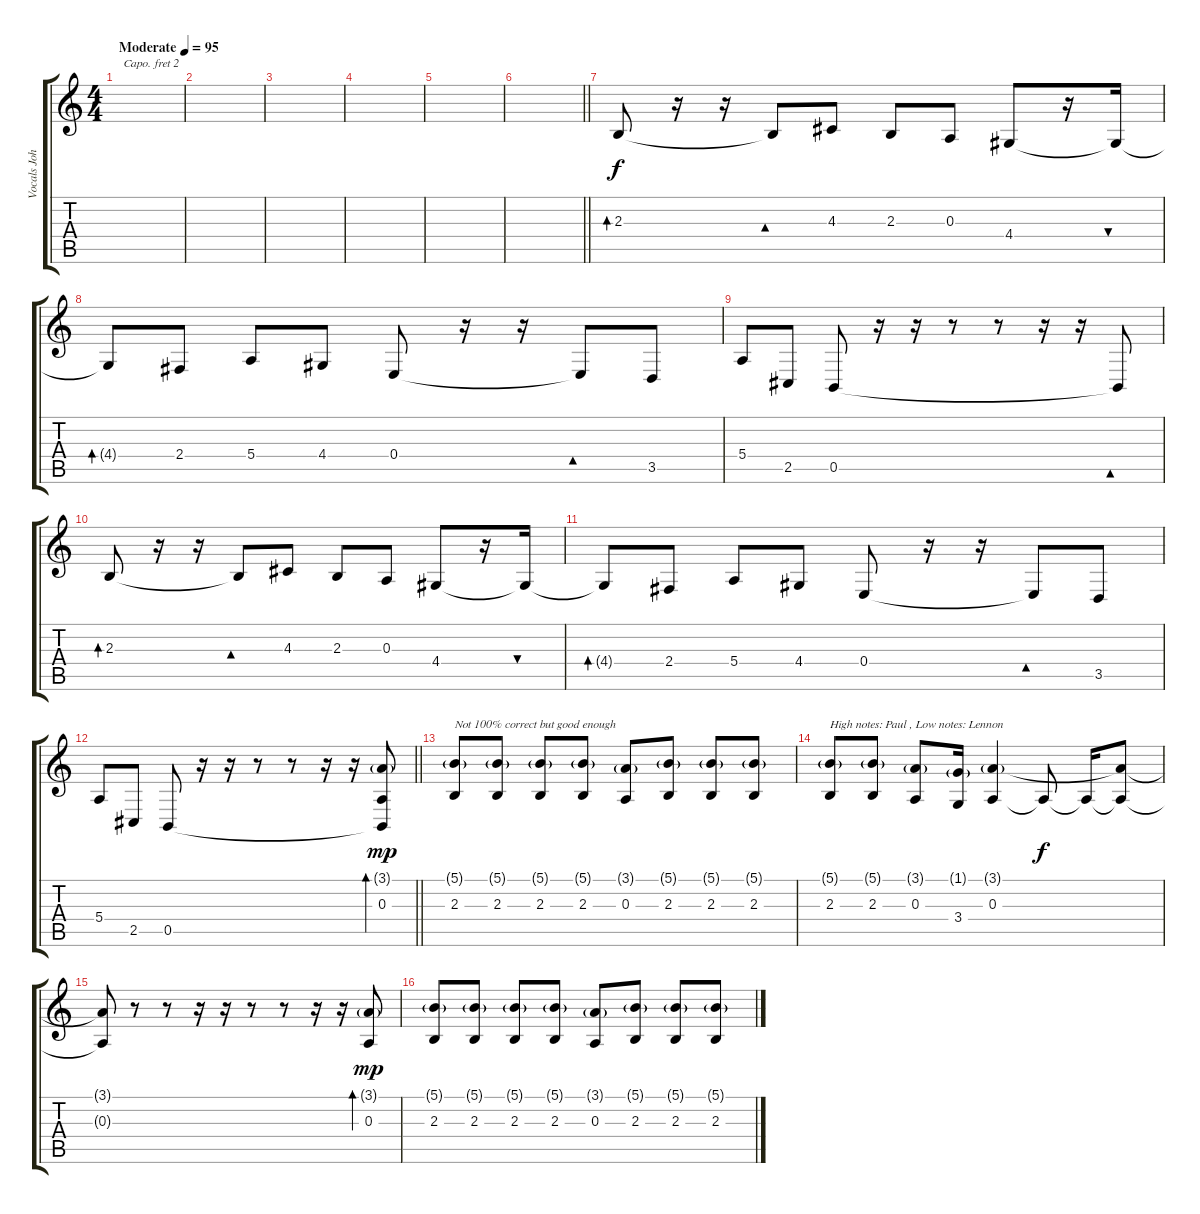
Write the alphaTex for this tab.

\track ("Vocals John - Paul Capo" "Vocals Joh") {instrument baritonesax}
\staff {score tabs}
\capo 2
\tuning (E4 B3 G3 D3 A2 E2) {hide}
\ts (4 4)
\section ("" "")
\tempo (95 "Moderate")
\clef g2
\ks c
|
|
|
|
|
\barLineRight lightlight
|
2.3.8{bd 60} r.16 r.16 2.3{t}.8{bd 60} 4.3.8 2.3.8 0.3.8 4.4.8 r.16 4.4{t}.16{bu 60} |
4.4{t}.8{bd 60} 2.4.8 5.4.8 4.4.8 0.4.8 r.16 r.16 0.4{t}.8{bd 60} 3.5.8 |
5.4.8 2.5.8 0.5.8 r.16 r.16 r.8 r.8 r.16 r.16 0.5{t}.8{bd 60} |
2.3.8{bd 60} r.16 r.16 2.3{t}.8{bd 60} 4.3.8 2.3.8 0.3.8 4.4.8 r.16 4.4{t}.16{bu 60} |
4.4{t}.8{bd 60} 2.4.8 5.4.8 4.4.8 0.4.8 r.16 r.16 0.4{t}.8{bd 60} 3.5.8 |
\barLineRight lightlight
5.4.8 2.5.8 0.5.8 r.16 r.16 r.8 r.8 r.16 r.16 (3.1{g} 0.3 0.5{t}).8{bd 60 dy mp} |
(5.1{g} 2.3).8{txt "Not 100% correct but good enough"} (5.1{g} 2.3).8 (5.1{g} 2.3).8 (5.1{g} 2.3).8 (3.1{g} 0.3).8 (5.1{g} 2.3).8 (5.1{g} 2.3).8 (5.1{g} 2.3).8 |
(5.1{g} 2.3).8{txt "High notes: Paul , Low notes: Lennon"} (5.1{g} 2.3).8 (3.1{g} 0.3).8 (1.1{g} 3.4).16 (3.1{g} 0.3).4 0.3{t}.8{dy f} 0.3{t}.16 (3.1{t} 0.3{t}).8 |
(3.1{t} 0.3{t}).8 r.8 r.8 r.16 r.16 r.8 r.8 r.16 r.16 (3.1{g} 0.3).8{bd 60 dy mp} |
(5.1{g} 2.3).8 (5.1{g} 2.3).8 (5.1{g} 2.3).8 (5.1{g} 2.3).8 (3.1{g} 0.3).8 (5.1{g} 2.3).8 (5.1{g} 2.3).8 (5.1{g} 2.3).8
